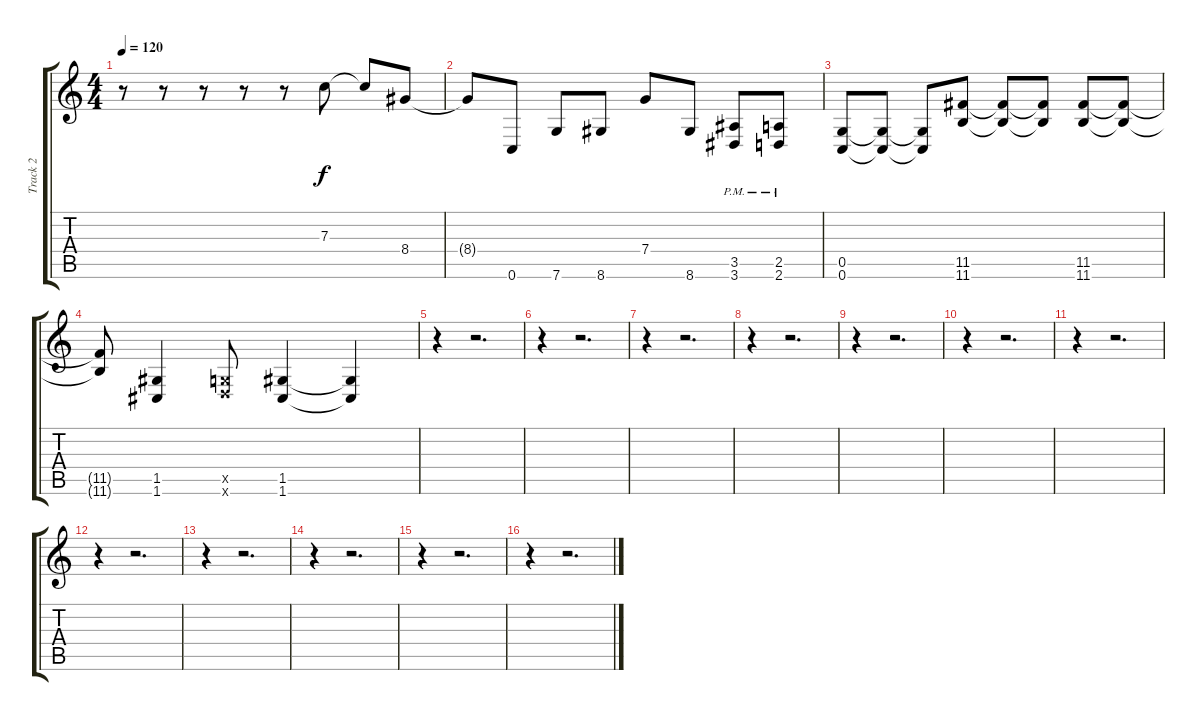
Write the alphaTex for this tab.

\track ("Track 2" "Track 2") {instrument acousticguitarsteel}
\staff {score tabs}
\tuning (D4 A3 F3 C3 G2 C2) {hide}
\ts (4 4)
\tempo 120
\clef g2
\ks c
r.8{dy f} r.8 r.8 r.8 r.8 7.3.8 7.3{t}.8 8.4.8 |
8.4{t}.8 0.6.8 7.6.8 8.6.8 7.4.8 8.6.8 (3.5{pm} 3.6{pm}).8 (2.5{pm} 2.6{pm}).8 |
(0.5 0.6).8 (0.5{t} 0.6{t}).8 (0.5{t} 0.6{t}).8 (11.5 11.6).8 (11.5{t} 11.6{t}).8 (11.5{t} 11.6{t}).8 (11.5 11.6).8 (11.5{t} 11.6{t}).8 |
(11.5{t} 11.6{t}).8 (1.5 1.6).4 (0.5{x} 2.6{x}).8 (1.5 1.6).4 (1.5{t} 1.6{t}).4 |
r.4 r.2{d} |
r.4 r.2{d} |
r.4 r.2{d} |
r.4 r.2{d} |
r.4 r.2{d} |
r.4 r.2{d} |
r.4 r.2{d} |
r.4 r.2{d} |
r.4 r.2{d} |
r.4 r.2{d} |
r.4 r.2{d} |
r.4 r.2{d}
